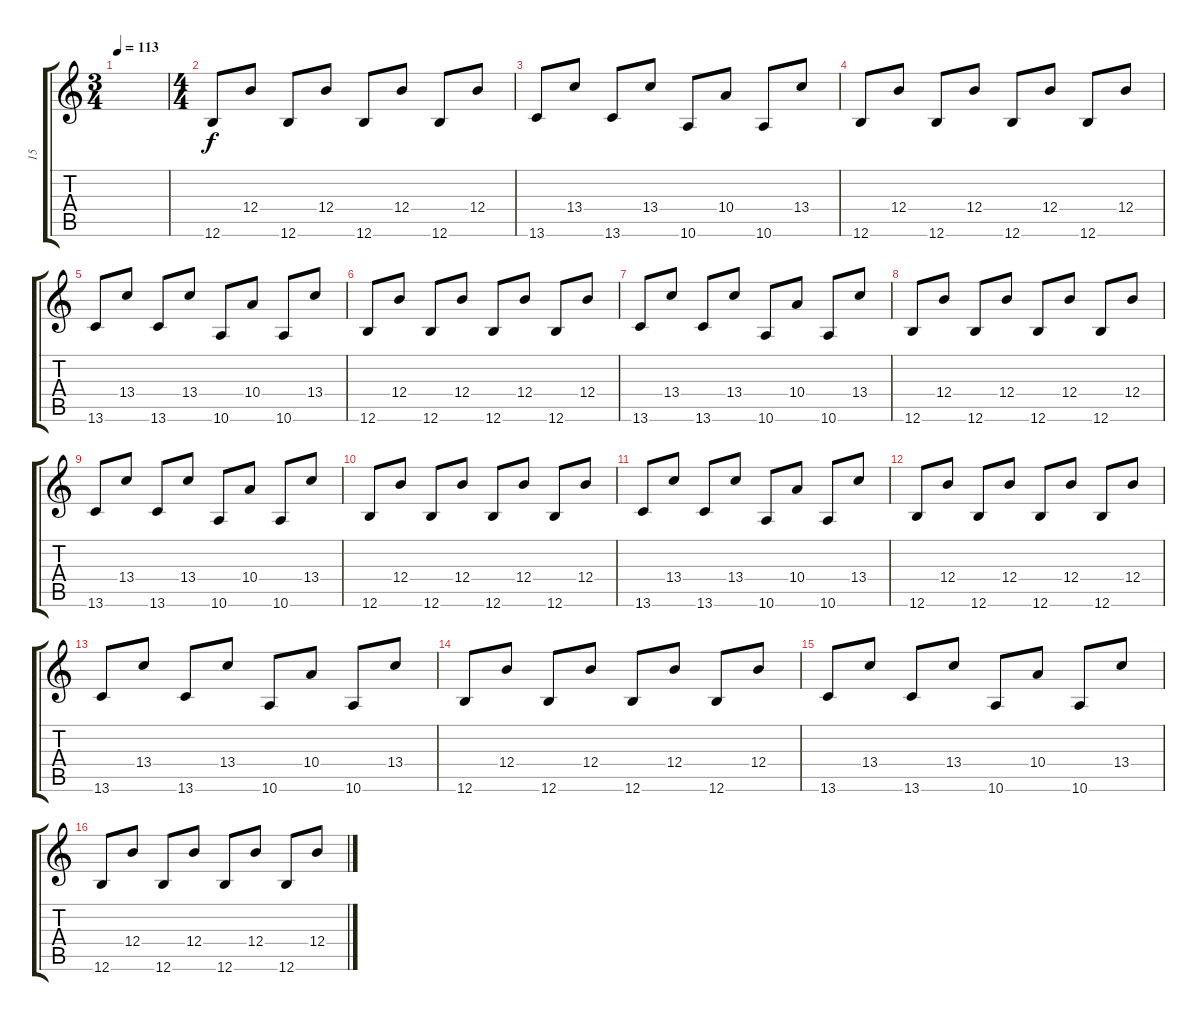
\track ("15" "15") {instrument distortionguitar}
\staff {score tabs}
\tuning (Db4 Ab3 E3 B2 Gb2 B1) {hide}
\ts (3 4)
\tempo 113
\clef g2
\ks c
|
\ts (4 4)
12.6.8{instrument acousticguitarsteel} 12.4.8 12.6.8 12.4.8 12.6.8 12.4.8 12.6.8 12.4.8 |
13.6.8 13.4.8 13.6.8 13.4.8 10.6.8 10.4.8 10.6.8 13.4.8 |
12.6.8 12.4.8 12.6.8 12.4.8 12.6.8 12.4.8 12.6.8 12.4.8 |
13.6.8 13.4.8 13.6.8 13.4.8 10.6.8 10.4.8 10.6.8 13.4.8 |
12.6.8 12.4.8 12.6.8 12.4.8 12.6.8 12.4.8 12.6.8 12.4.8 |
13.6.8 13.4.8 13.6.8 13.4.8 10.6.8 10.4.8 10.6.8 13.4.8 |
12.6.8 12.4.8 12.6.8 12.4.8 12.6.8 12.4.8 12.6.8 12.4.8 |
13.6.8 13.4.8 13.6.8 13.4.8 10.6.8 10.4.8 10.6.8 13.4.8 |
12.6.8 12.4.8 12.6.8 12.4.8 12.6.8 12.4.8 12.6.8 12.4.8 |
13.6.8 13.4.8 13.6.8 13.4.8 10.6.8 10.4.8 10.6.8 13.4.8 |
12.6.8 12.4.8 12.6.8 12.4.8 12.6.8 12.4.8 12.6.8 12.4.8 |
13.6.8 13.4.8 13.6.8 13.4.8 10.6.8 10.4.8 10.6.8 13.4.8 |
12.6.8 12.4.8 12.6.8 12.4.8 12.6.8 12.4.8 12.6.8 12.4.8 |
13.6.8 13.4.8 13.6.8 13.4.8 10.6.8 10.4.8 10.6.8 13.4.8 |
12.6.8 12.4.8 12.6.8 12.4.8 12.6.8 12.4.8 12.6.8 12.4.8
